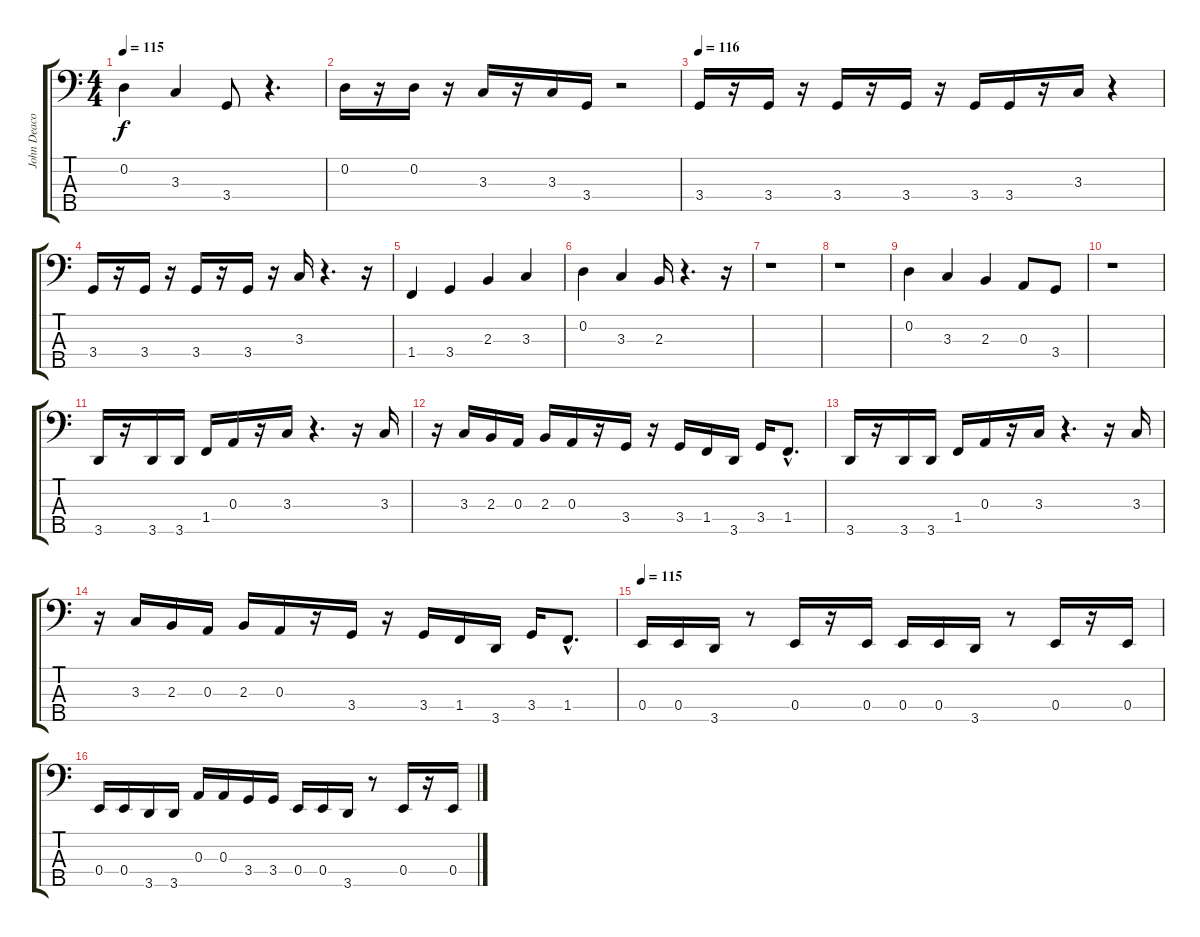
\track ("John Deacon" "John Deaco") {instrument synthbass1}
\staff {score tabs}
\tuning (G2 D2 A1 E1 B0) {hide}
\ts (4 4)
\tempo 115
\clef f4
\ks c
0.2.4{dy f} 3.3.4 3.4.8 r.4{d} |
0.2.16 r.16 0.2.16 r.16 3.3.16 r.16 3.3.16 3.4.16 r.2 |
\tempo 116
3.4.16 r.16 3.4.16 r.16 3.4.16 r.16 3.4.16 r.16 3.4.16 3.4.16 r.16 3.3.16 r.4 |
3.4.16 r.16 3.4.16 r.16 3.4.16 r.16 3.4.16 r.16 3.3.16 r.4{d} r.16 |
1.4.4 3.4.4 2.3.4 3.3.4 |
0.2.4 3.3.4 2.3.16 r.4{d} r.16 |
r.1 |
r.1 |
0.2.4 3.3.4 2.3.4 0.3.8 3.4.8 |
r.1 |
3.5.16 r.16 3.5.16 3.5.16 1.4.16 0.3.16 r.16 3.3.16 r.4{d} r.16 3.3.16 |
r.16 3.3.16 2.3.16 0.3.16 2.3.16 0.3.16 r.16 3.4.16 r.16 3.4.16 1.4.16 3.5.16 3.4.16 1.4{hac}.8{d} |
3.5.16 r.16 3.5.16 3.5.16 1.4.16 0.3.16 r.16 3.3.16 r.4{d} r.16 3.3.16 |
r.16 3.3.16 2.3.16 0.3.16 2.3.16 0.3.16 r.16 3.4.16 r.16 3.4.16 1.4.16 3.5.16 3.4.16 1.4{hac}.8{d} |
\tempo 115
0.4.16 0.4.16 3.5.16 r.8 0.4.16 r.16 0.4.16 0.4.16 0.4.16 3.5.16 r.8 0.4.16 r.16 0.4.16 |
0.4.16 0.4.16 3.5.16 3.5.16 0.3.16 0.3.16 3.4.16 3.4.16 0.4.16 0.4.16 3.5.16 r.8 0.4.16 r.16 0.4.16
